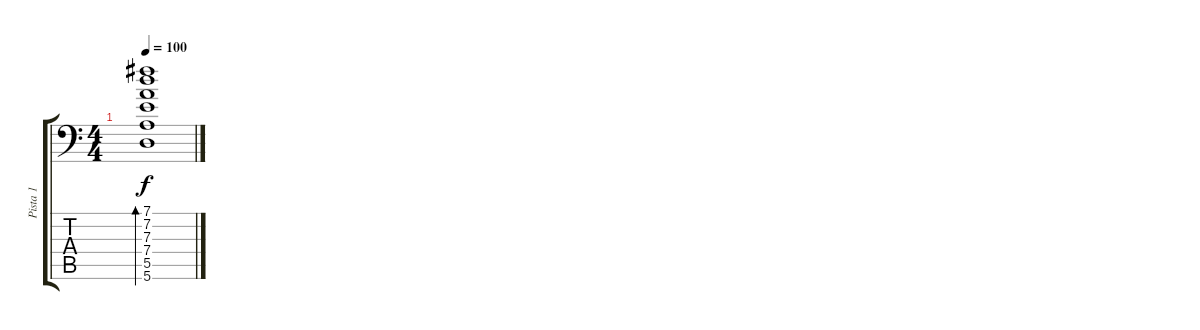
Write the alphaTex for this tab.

\track ("Pista 1" "Pista 1") {instrument distortionguitar}
\staff {score tabs}
\tuning (B3 G3 D3 A2 E2 A1) {hide}
\ts (4 4)
\tempo 100
\clef f4
\ks c
(7.1 7.2 7.3 7.4 5.5 5.6).1{bd 480 dy f}
